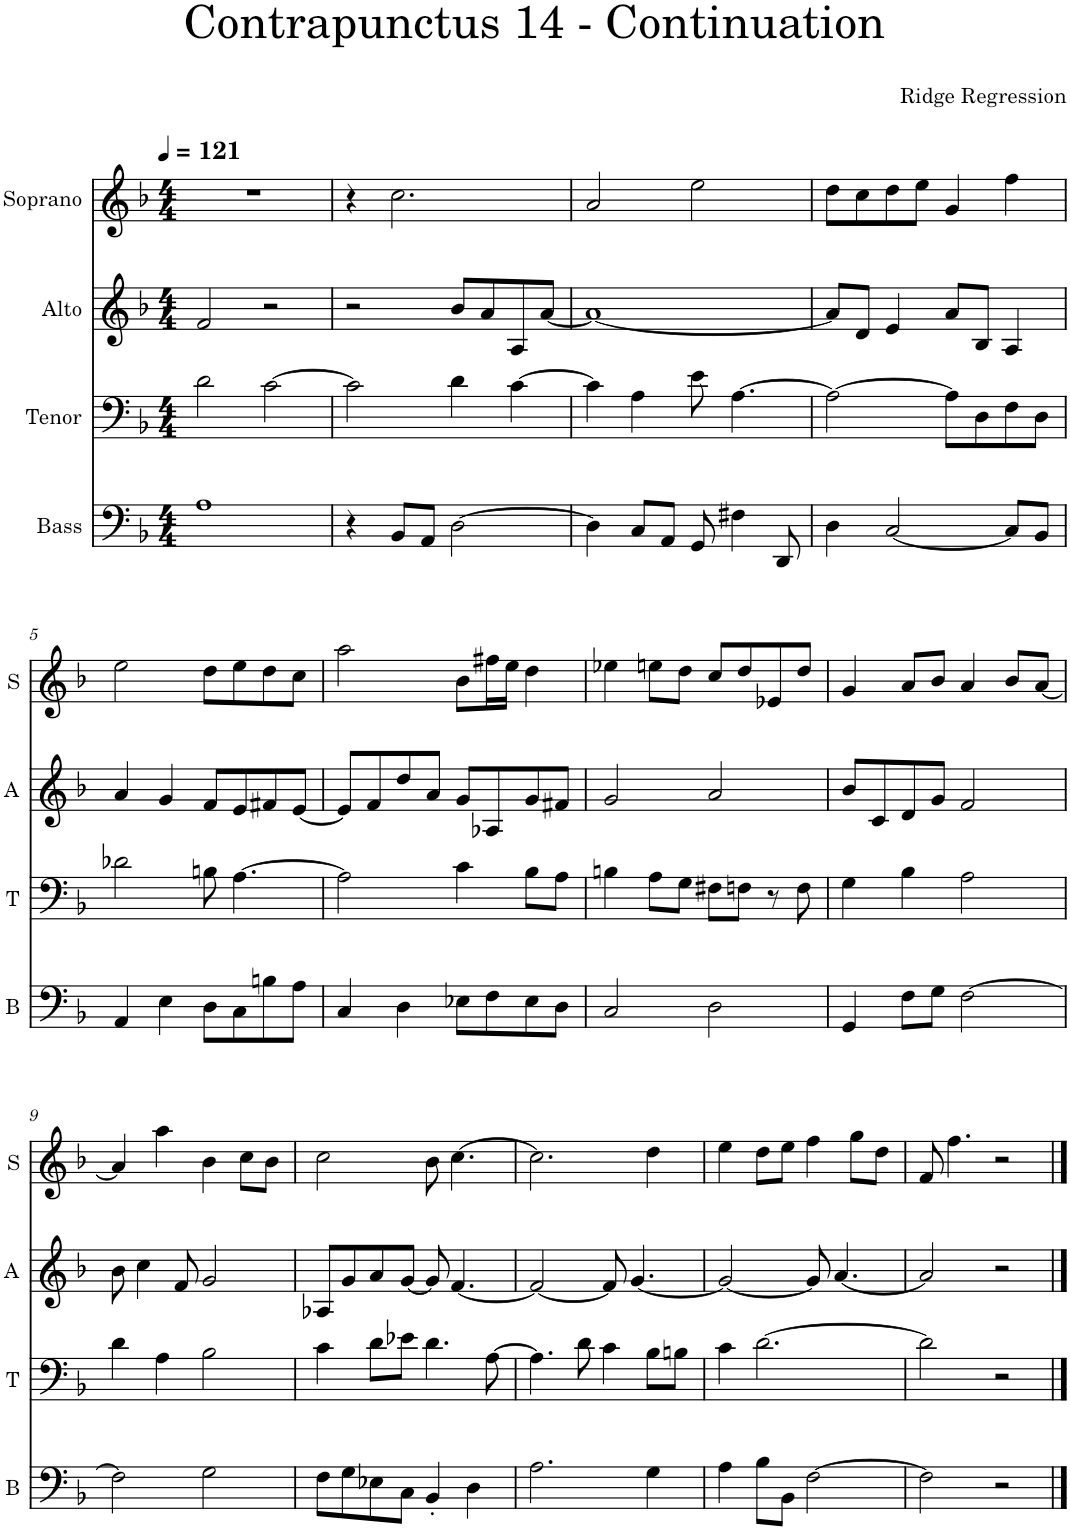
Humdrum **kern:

**kern	**kern	**kern	**kern
*part4	*part3	*part2	*part1
*staff4	*staff3	*staff2	*staff1
*I"Bass	*I"Tenor	*I"Alto	*I"Soprano
*I'B	*I'T	*I'A	*I'S
*clefF4	*clefF4	*clefG2	*clefG2
*k[b-]	*k[b-]	*k[b-]	*k[b-]
*M4/4	*M4/4	*M4/4	*M4/4
*MM121	*MM121	*MM121	*MM121
=1	=1	=1	=1
1A	2d\	2f/	1r
.	[2c\	2r	.
=2	=2	=2	=2
4r	2c\]	2r	4r
8BB-/L	.	.	2.cc\
8AA/J	.	.	.
[2D\	4d\	8b-/L	.
.	.	8a/	.
.	[4c\	8A/	.
.	.	[8a/J	.
=3	=3	=3	=3
4D\]	4c\]	1a_	2a/
8C/L	4A\	.	.
8AA/J	.	.	.
8GG/	8e\	.	2ee\
4F#X\	[4.A\	.	.
8DD/	.	.	.
=4	=4	=4	=4
4D\	2A\_	8a/L]	8dd\L
.	.	8d/J	8cc\
[2C/	.	4e/	8dd\
.	.	.	8ee\J
.	8A\L]	8a/L	4g/
.	8D\	8B-/J	.
8C/L]	8F\	4A/	4ff\
8BB-/J	8D\J	.	.
!!LO:LB:g=z
=5	=5	=5	=5
4AA/	2d-X\	4a/	2ee\
4E\	.	4g/	.
8D\L	8Bn\	8f/L	8dd\L
8C\	[4.A\	8e/	8ee\
8Bn\	.	8f#X/	8dd\
8A\J	.	[8e/J	8cc\J
=6	=6	=6	=6
4C/	2A\]	8e/L]	2aa\
.	.	8f/	.
4D\	.	8dd/	.
.	.	8a/J	.
8E-X\L	4c\	8g/L	8b-\L
8F\	.	8A-X/	16ff#X\L
.	.	.	16ee\JJ
8E-\	8B-\L	8g/	4dd\
8D\J	8A\J	8f#X/J	.
=7	=7	=7	=7
2C/	4Bn\	2g/	4ee-X\
.	8A\L	.	8een\L
.	8G\J	.	8dd\J
2D\	8F#X\L	2a/	8cc/L
.	8Fn\J	.	8dd/
.	8r	.	8e-X/
.	8F\	.	8dd/J
=8	=8	=8	=8
4GG/	4G\	8b-/L	4g/
.	.	8c/	.
8F\L	4B-\	8d/	8a/L
8G\J	.	8g/J	8b-/J
[2F\	2A\	2f/	4a/
.	.	.	8b-/L
.	.	.	[8a/J
!!LO:LB:g=z
=9	=9	=9	=9
2F\]	4d\	8b-\	4a/]
.	.	4cc\	.
.	4A\	.	4aa\
.	.	8f/	.
2G\	2B-\	2g/	4b-\
.	.	.	8cc\L
.	.	.	8b-\J
=10	=10	=10	=10
8F\L	4c\	8A-X/L	2cc\
8G\	.	8g/	.
8E-X\	8d\L	8a/	.
8C\J	8e-X\J	[8g/J	.
4BB-'/	4.d\	8g/]	8b-\
.	.	[4.f/	[4.cc\
4D\	.	.	.
.	[8A\	.	.
=11	=11	=11	=11
2.A\	4.A\]	2f/_	2.cc\]
.	8d\	.	.
.	4c\	8f/]	.
.	.	[4.g/	.
4G\	8B-\L	.	4dd\
.	8Bn\J	.	.
=12	=12	=12	=12
4A\	4c\	2g/_	4ee\
8B-\L	[2.d\	.	8dd\L
8BB-\J	.	.	8ee\J
[2F\	.	8g/]	4ff\
.	.	[4.a/	.
.	.	.	8gg\L
.	.	.	8dd\J
=13	=13	=13	=13
2F\]	2d\]	2a/]	8f/
.	.	.	4.ff\
2r	2r	2r	2r
==	==	==	==
*-	*-	*-	*-
